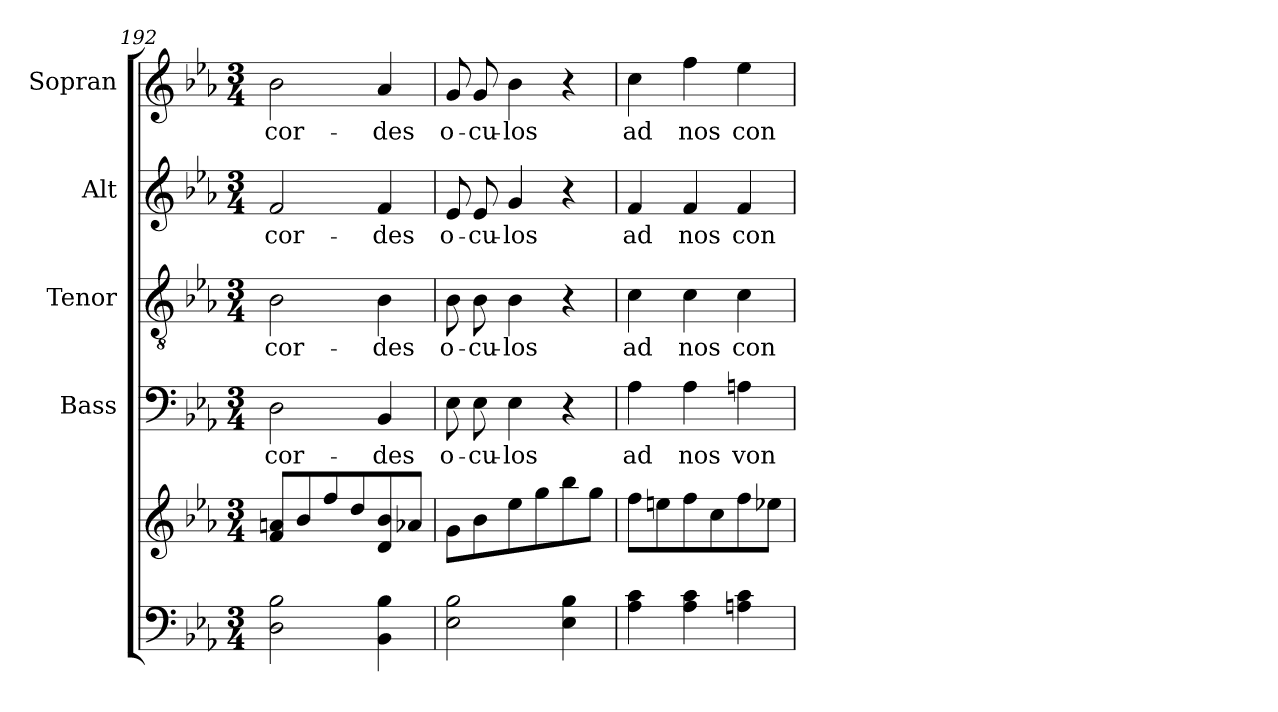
**kern	**kern	**kern	**text	**kern	**text	**kern	**text	**kern	**text
*part5	*part5	*part4	*part4	*part3	*part3	*part2	*part2	*part1	*part1
*staff6	*staff5	*staff4	*staff4	*staff3	*staff3	*staff2	*staff2	*staff1	*staff1
*	*	*I"Bass	*	*I"Tenor	*	*I"Alt	*	*I"Sopran	*
*	*	*I'B.	*	*I'T.	*	*I'A.	*	*I'S.	*
*clefF4	*clefG2	*clefF4	*	*clefGv2	*	*clefG2	*	*clefG2	*
*k[b-e-a-]	*k[b-e-a-]	*k[b-e-a-]	*	*k[b-e-a-]	*	*k[b-e-a-]	*	*k[b-e-a-]	*
*E-:	*E-:	*E-:	*	*E-:	*	*E-:	*	*E-:	*
*M3/4	*M3/4	*M3/4	*	*M3/4	*	*M3/4	*	*M3/4	*
=192	=192	=192	=192	=192	=192	=192	=192	=192	=192
!	!	!	!LO:LY:b	!	!LO:LY:b	!	!LO:LY:b	!	!LO:LY:b
2D\ 2B-\	8f/ 8an/L	2D\	-cor-	2B-\	-cor-	2f/	-cor-	2b-\	-cor-
.	8b-/	.	.	.	.	.	.	.	.
.	8ff/	.	.	.	.	.	.	.	.
.	8dd/	.	.	.	.	.	.	.	.
!	!	!	!LO:LY:b	!	!LO:LY:b	!	!LO:LY:b	!	!LO:LY:b
4BB-\ 4B-\	8d/ 8b-/	4BB-/	-des	4B-\	-des	4f/	-des	4a-/	-des
.	8a-X/J	.	.	.	.	.	.	.	.
=193	=193	=193	=193	=193	=193	=193	=193	=193	=193
!	!	!	!LO:LY:b	!	!LO:LY:b	!	!LO:LY:b	!	!LO:LY:b
2E-\ 2B-\	8g\L	8E-\	o-	8B-\	o-	8e-/	o-	8g/	o-
!	!	!	!LO:LY:b	!	!LO:LY:b	!	!LO:LY:b	!	!LO:LY:b
.	8b-\	8E-\	-cu-	8B-\	-cu-	8e-/	-cu-	8g/	-cu-
!	!	!	!LO:LY:b	!	!LO:LY:b	!	!LO:LY:b	!	!LO:LY:b
.	8ee-\	4E-\	-los	4B-\	-los	4g/	-los	4b-\	-los
.	8gg\	.	.	.	.	.	.	.	.
4E-\ 4B-\	8bb-\	4r	.	4r	.	4r	.	4r	.
.	8gg\J	.	.	.	.	.	.	.	.
=194	=194	=194	=194	=194	=194	=194	=194	=194	=194
!	!	!	!LO:LY:b	!	!LO:LY:b	!	!LO:LY:b	!	!LO:LY:b
4A-\ 4c\	8ff\L	4A-\	ad	4c\	ad	4f/	ad	4cc\	ad
.	8een\	.	.	.	.	.	.	.	.
!	!	!	!LO:LY:b	!	!LO:LY:b	!	!LO:LY:b	!	!LO:LY:b
4A-\ 4c\	8ff\	4A-\	nos	4c\	nos	4f/	nos	4ff\	nos
.	8cc\	.	.	.	.	.	.	.	.
!	!	!	!LO:LY:b	!	!LO:LY:b	!	!LO:LY:b	!	!LO:LY:b
4An\ 4c\	8ff\	4An\	von-	4c\	con-	4f/	con-	4ee-\	con-
.	8ee-X\J	.	.	.	.	.	.	.	.
=	=	=	=	=	=	=	=	=	=
*-	*-	*-	*-	*-	*-	*-	*-	*-	*-
